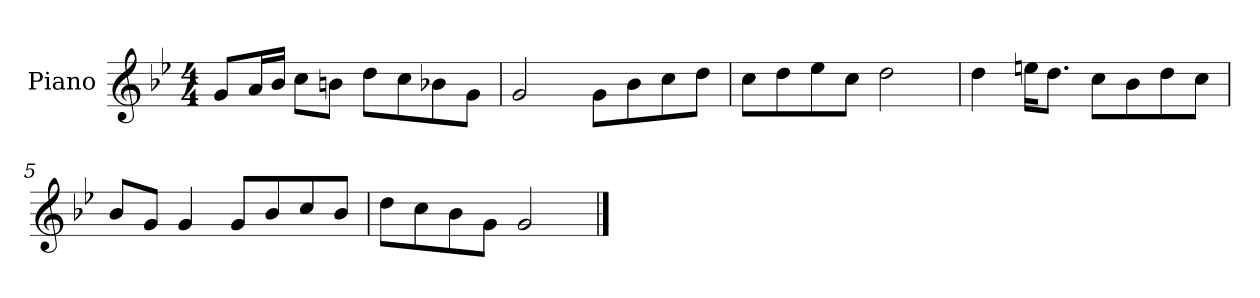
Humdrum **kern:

**kern
*part1
*staff1
*I"Piano
*I'P-no
*clefG2
*k[b-e-]
*M4/4
*MM90
=1
8g/L
16a/L
16b-/JJ
8cc\L
8bn\J
8dd\L
8cc\
8b-X\
8g\J
=2
2g/
8g\L
8b-\
8cc\
8dd\J
=3
8cc\L
8dd\
8ee-\
8cc\J
2dd\
=4
4dd\
16een\KL
8.dd\J
8cc\L
8b-\
8dd\
8cc\J
=5
8b-/L
8g/J
4g/
8g/L
8b-/
8cc/
8b-/J
!!LO:LB:g=z
=6
8dd\L
8cc\
8b-\
8g\J
2g/
==
*-
